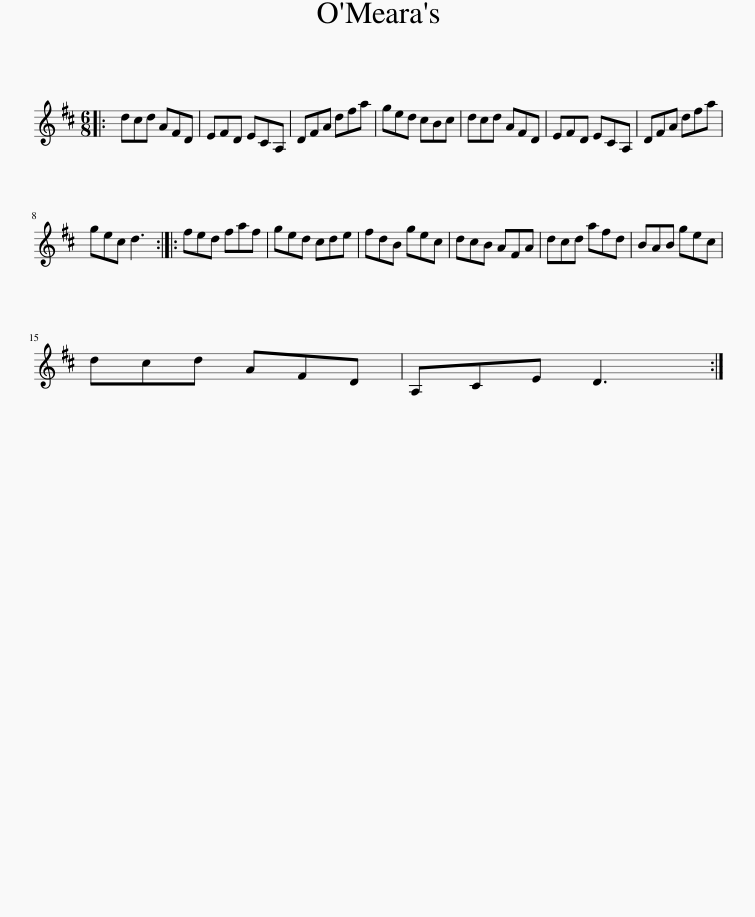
X:1
L:1/8
M:6/8
I:linebreak $
K:D
V:1 treble
V:1
|: dcd AFD | EFD ECA, | DFA dfa | ged cBc | dcd AFD | %5
 EFD ECA, | DFA dfa |$ gec d3 :: fed faf | ged cde | %10
 fdB gec | dcB AFA | dcd afd | BAB gec |$ dcd AFD | %15
 A,CE D3 :| %16
